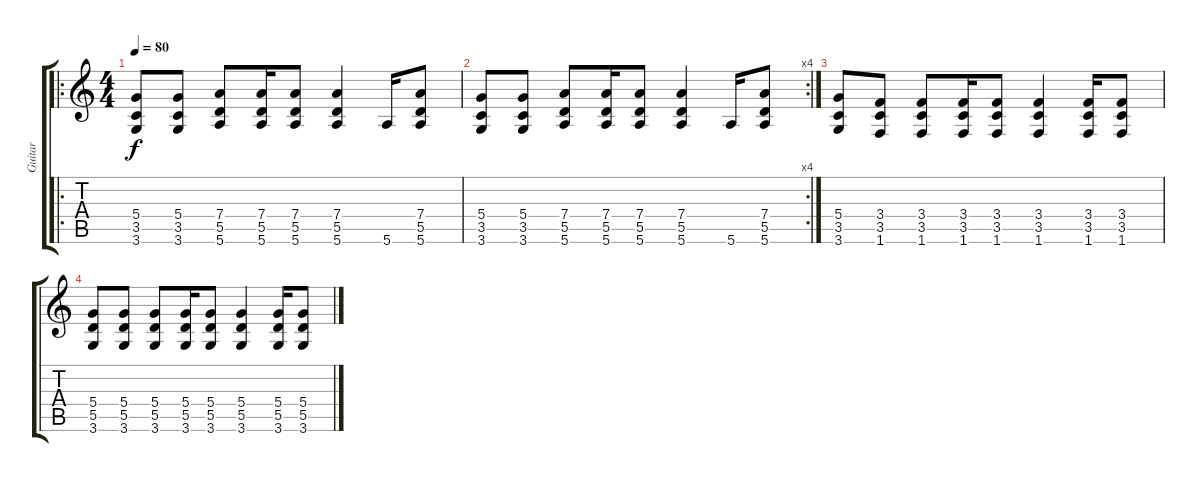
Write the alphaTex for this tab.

\track ("Guitar" "Guitar") {instrument overdrivenguitar}
\staff {score tabs}
\tuning (E4 B3 G3 D3 A2 E2) {hide}
\ro
\ts (4 4)
\tempo 80
\clef g2
\ks c
(5.4 3.5 3.6).8{dy f} (5.4 3.5 3.6).8 (7.4 5.5 5.6).8 (7.4 5.5 5.6).16 (7.4 5.5 5.6).8 (7.4 5.5 5.6).4 5.6.16 (7.4 5.5 5.6).8 |
\rc 4
(5.4 3.5 3.6).8 (5.4 3.5 3.6).8 (7.4 5.5 5.6).8 (7.4 5.5 5.6).16 (7.4 5.5 5.6).8 (7.4 5.5 5.6).4 5.6.16 (7.4 5.5 5.6).8 |
(5.4 3.5 3.6).8 (3.4 3.5 1.6).8 (3.4 3.5 1.6).8 (3.4 3.5 1.6).16 (3.4 3.5 1.6).8 (3.4 3.5 1.6).4 (3.4 3.5 1.6).16 (3.4 3.5 1.6).8 |
(5.4 5.5 3.6).8 (5.4 5.5 3.6).8 (5.4 5.5 3.6).8 (5.4 5.5 3.6).16 (5.4 5.5 3.6).8 (5.4 5.5 3.6).4 (5.4 5.5 3.6).16 (5.4 5.5 3.6).8
